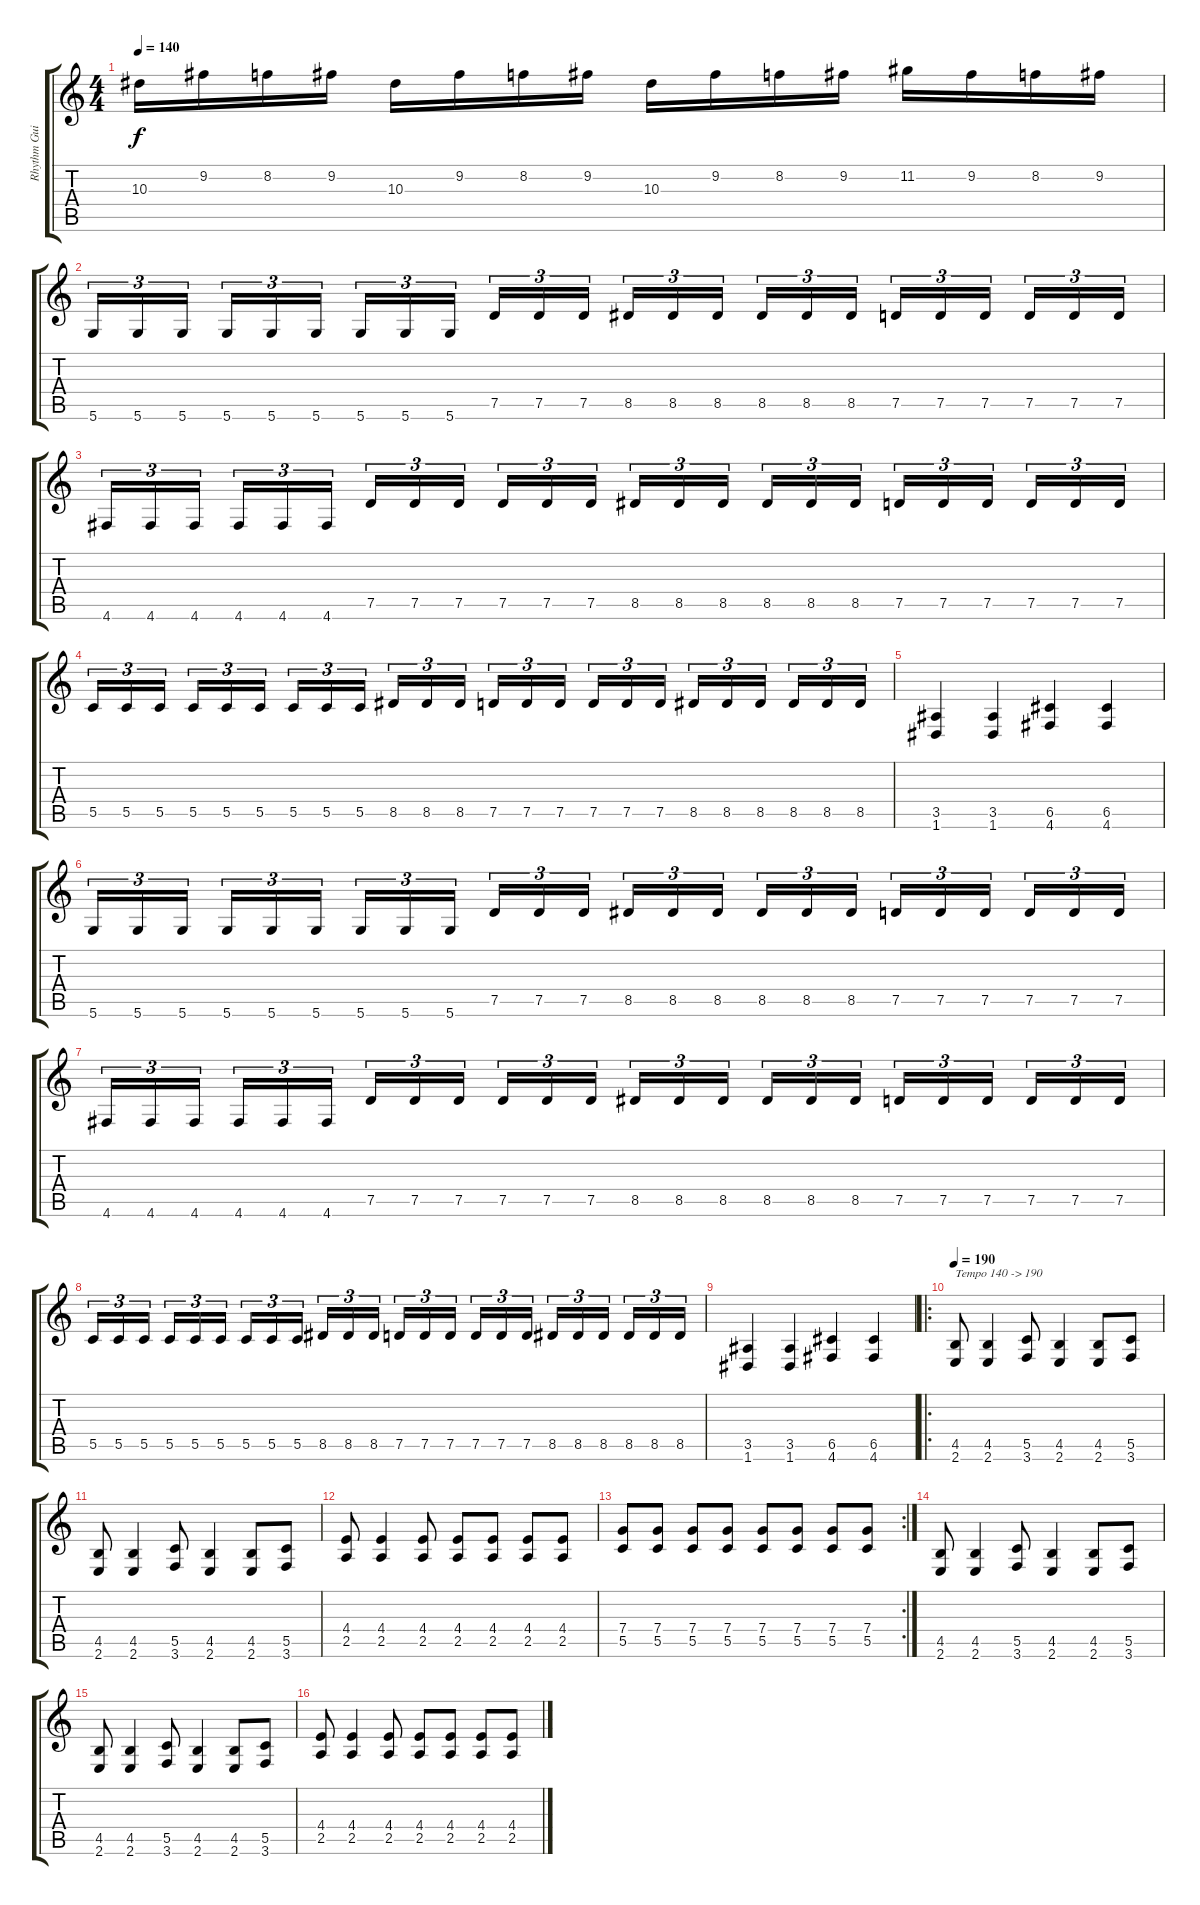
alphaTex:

\track ("Rhythm Guitar" "Rhythm Gui") {instrument distortionguitar}
\staff {score tabs}
\tuning (D4 A3 F3 C3 G2 D2) {hide}
\ts (4 4)
\tempo 140
\clef g2
\ks c
10.3.16{dy f} 9.2.16 8.2.16 9.2.16 10.3.16 9.2.16 8.2.16 9.2.16 10.3.16 9.2.16 8.2.16 9.2.16 11.2.16 9.2.16 8.2.16 9.2.16 |
5.6.16{tu (3 2)} 5.6.16{tu (3 2)} 5.6.16{tu (3 2)} 5.6.16{tu (3 2)} 5.6.16{tu (3 2)} 5.6.16{tu (3 2)} 5.6.16{tu (3 2)} 5.6.16{tu (3 2)} 5.6.16{tu (3 2)} 7.5.16{tu (3 2)} 7.5.16{tu (3 2)} 7.5.16{tu (3 2)} 8.5.16{tu (3 2)} 8.5.16{tu (3 2)} 8.5.16{tu (3 2)} 8.5.16{tu (3 2)} 8.5.16{tu (3 2)} 8.5.16{tu (3 2)} 7.5.16{tu (3 2)} 7.5.16{tu (3 2)} 7.5.16{tu (3 2)} 7.5.16{tu (3 2)} 7.5.16{tu (3 2)} 7.5.16{tu (3 2)} |
4.6.16{tu (3 2)} 4.6.16{tu (3 2)} 4.6.16{tu (3 2)} 4.6.16{tu (3 2)} 4.6.16{tu (3 2)} 4.6.16{tu (3 2)} 7.5.16{tu (3 2)} 7.5.16{tu (3 2)} 7.5.16{tu (3 2)} 7.5.16{tu (3 2)} 7.5.16{tu (3 2)} 7.5.16{tu (3 2)} 8.5.16{tu (3 2)} 8.5.16{tu (3 2)} 8.5.16{tu (3 2)} 8.5.16{tu (3 2)} 8.5.16{tu (3 2)} 8.5.16{tu (3 2)} 7.5.16{tu (3 2)} 7.5.16{tu (3 2)} 7.5.16{tu (3 2)} 7.5.16{tu (3 2)} 7.5.16{tu (3 2)} 7.5.16{tu (3 2)} |
5.5.16{tu (3 2)} 5.5.16{tu (3 2)} 5.5.16{tu (3 2)} 5.5.16{tu (3 2)} 5.5.16{tu (3 2)} 5.5.16{tu (3 2)} 5.5.16{tu (3 2)} 5.5.16{tu (3 2)} 5.5.16{tu (3 2)} 8.5.16{tu (3 2)} 8.5.16{tu (3 2)} 8.5.16{tu (3 2)} 7.5.16{tu (3 2)} 7.5.16{tu (3 2)} 7.5.16{tu (3 2)} 7.5.16{tu (3 2)} 7.5.16{tu (3 2)} 7.5.16{tu (3 2)} 8.5.16{tu (3 2)} 8.5.16{tu (3 2)} 8.5.16{tu (3 2)} 8.5.16{tu (3 2)} 8.5.16{tu (3 2)} 8.5.16{tu (3 2)} |
(3.5 1.6).4 (3.5 1.6).4 (6.5 4.6).4 (6.5 4.6).4 |
5.6.16{tu (3 2)} 5.6.16{tu (3 2)} 5.6.16{tu (3 2)} 5.6.16{tu (3 2)} 5.6.16{tu (3 2)} 5.6.16{tu (3 2)} 5.6.16{tu (3 2)} 5.6.16{tu (3 2)} 5.6.16{tu (3 2)} 7.5.16{tu (3 2)} 7.5.16{tu (3 2)} 7.5.16{tu (3 2)} 8.5.16{tu (3 2)} 8.5.16{tu (3 2)} 8.5.16{tu (3 2)} 8.5.16{tu (3 2)} 8.5.16{tu (3 2)} 8.5.16{tu (3 2)} 7.5.16{tu (3 2)} 7.5.16{tu (3 2)} 7.5.16{tu (3 2)} 7.5.16{tu (3 2)} 7.5.16{tu (3 2)} 7.5.16{tu (3 2)} |
4.6.16{tu (3 2)} 4.6.16{tu (3 2)} 4.6.16{tu (3 2)} 4.6.16{tu (3 2)} 4.6.16{tu (3 2)} 4.6.16{tu (3 2)} 7.5.16{tu (3 2)} 7.5.16{tu (3 2)} 7.5.16{tu (3 2)} 7.5.16{tu (3 2)} 7.5.16{tu (3 2)} 7.5.16{tu (3 2)} 8.5.16{tu (3 2)} 8.5.16{tu (3 2)} 8.5.16{tu (3 2)} 8.5.16{tu (3 2)} 8.5.16{tu (3 2)} 8.5.16{tu (3 2)} 7.5.16{tu (3 2)} 7.5.16{tu (3 2)} 7.5.16{tu (3 2)} 7.5.16{tu (3 2)} 7.5.16{tu (3 2)} 7.5.16{tu (3 2)} |
5.5.16{tu (3 2)} 5.5.16{tu (3 2)} 5.5.16{tu (3 2)} 5.5.16{tu (3 2)} 5.5.16{tu (3 2)} 5.5.16{tu (3 2)} 5.5.16{tu (3 2)} 5.5.16{tu (3 2)} 5.5.16{tu (3 2)} 8.5.16{tu (3 2)} 8.5.16{tu (3 2)} 8.5.16{tu (3 2)} 7.5.16{tu (3 2)} 7.5.16{tu (3 2)} 7.5.16{tu (3 2)} 7.5.16{tu (3 2)} 7.5.16{tu (3 2)} 7.5.16{tu (3 2)} 8.5.16{tu (3 2)} 8.5.16{tu (3 2)} 8.5.16{tu (3 2)} 8.5.16{tu (3 2)} 8.5.16{tu (3 2)} 8.5.16{tu (3 2)} |
(3.5 1.6).4 (3.5 1.6).4 (6.5 4.6).4 (6.5 4.6).4 |
\ro
\tempo 190
(4.5 2.6).8{txt "Tempo 140 -> 190"} (4.5 2.6).4 (5.5 3.6).8 (4.5 2.6).4 (4.5 2.6).8 (5.5 3.6).8 |
(4.5 2.6).8 (4.5 2.6).4 (5.5 3.6).8 (4.5 2.6).4 (4.5 2.6).8 (5.5 3.6).8 |
(4.4 2.5).8 (4.4 2.5).4 (4.4 2.5).8 (4.4 2.5).8 (4.4 2.5).8 (4.4 2.5).8 (4.4 2.5).8 |
\rc 2
(7.4 5.5).8 (7.4 5.5).8 (7.4 5.5).8 (7.4 5.5).8 (7.4 5.5).8 (7.4 5.5).8 (7.4 5.5).8 (7.4 5.5).8 |
(4.5 2.6).8 (4.5 2.6).4 (5.5 3.6).8 (4.5 2.6).4 (4.5 2.6).8 (5.5 3.6).8 |
(4.5 2.6).8 (4.5 2.6).4 (5.5 3.6).8 (4.5 2.6).4 (4.5 2.6).8 (5.5 3.6).8 |
(4.4 2.5).8 (4.4 2.5).4 (4.4 2.5).8 (4.4 2.5).8 (4.4 2.5).8 (4.4 2.5).8 (4.4 2.5).8
